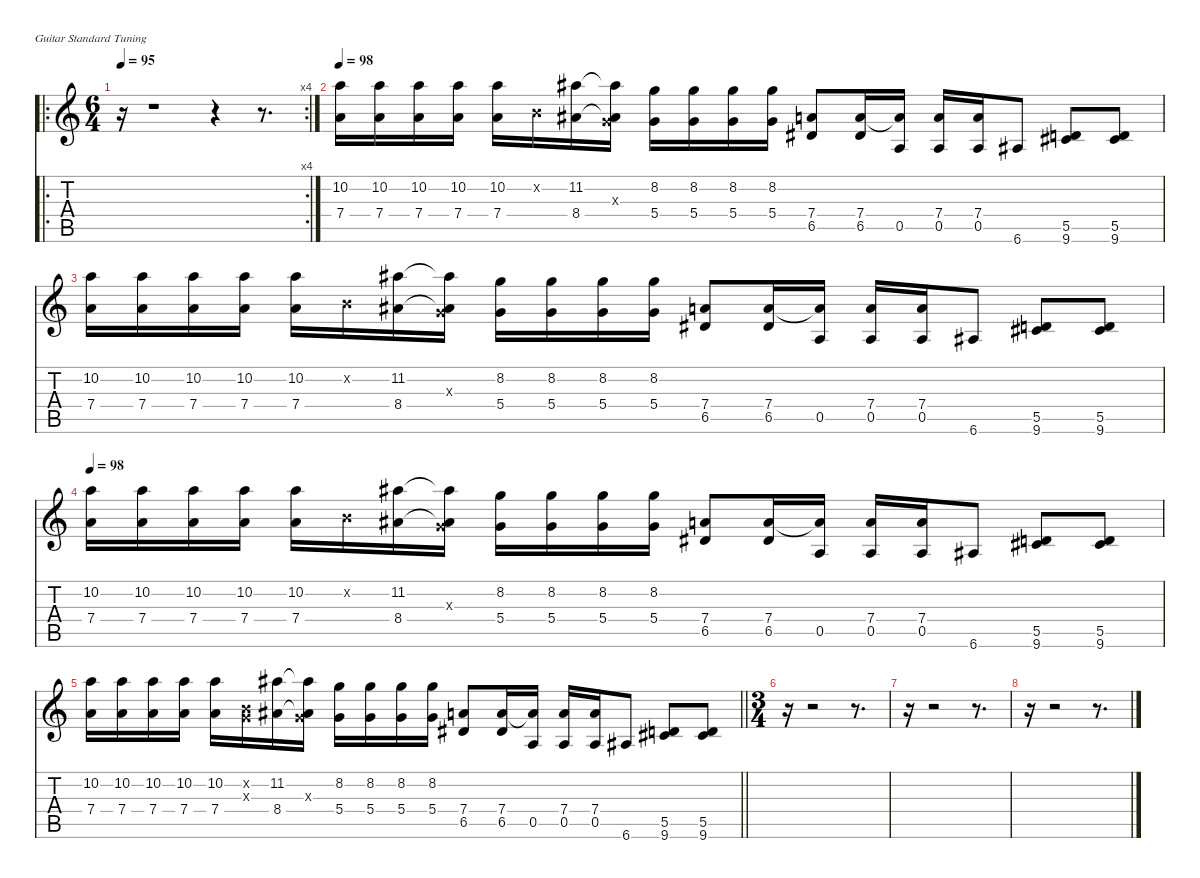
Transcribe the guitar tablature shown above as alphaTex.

\defaultSystemsLayout 4
\hideDynamics
\bracketExtendMode nobrackets
\singleTrackTrackNamePolicy hidden
\multiTrackTrackNamePolicy hidden
\firstSystemTrackNameMode fullname
\firstSystemTrackNameOrientation horizontal
\otherSystemsTrackNameOrientation horizontal
\track ("Rhythem Guitar" "od.guit.") {instrument overdrivenguitar}
\staff {score tabs}
\tuning (E4 B3 G3 D3 A2 E2)
\ro
\rc 4
\ts (6 4)
\tempo 95
\clef g2
\ks c
r.16{dy mf beam Down} r.1{beam Down} r.4{beam Down} r.8{d beam Down} |
\tempo 98
(10.2 7.4).16{beam Down} (10.2 7.4).16{beam Down} (10.2 7.4).16{beam Down} (10.2 7.4).16{beam Down} (10.2 7.4).16{dy f beam Down} 0.2{x}.16{beam Down} (11.2{acc #} 8.4{acc #}).16{dy mf beam Down} (11.2{t acc #} 0.3{x} 8.4{t acc #}).16{dy f beam Down} (8.2 5.4).16{dy mf beam Down} (8.2 5.4).16{beam Down} (8.2 5.4).16{beam Down} (8.2 5.4).16{beam Down} (7.4 6.5{acc #}).8{beam Up} (7.4 6.5{acc #}).16{beam Up} (7.4{t} 0.5).16{dy f beam Up} (7.4 0.5).16{dy mf beam Up} (7.4 0.5).16{beam Up} 6.6{acc #}.8{beam Up} (5.5 9.6{acc #}).8{beam Up} (5.5 9.6{acc #}).8{beam Up} |
(10.2 7.4).16{beam Down} (10.2 7.4).16{beam Down} (10.2 7.4).16{beam Down} (10.2 7.4).16{beam Down} (10.2 7.4).16{dy f beam Down} 0.2{x}.16{beam Down} (11.2{acc #} 8.4{acc #}).16{dy mf beam Down} (11.2{t acc #} 0.3{x} 8.4{t acc #}).16{dy f beam Down} (8.2 5.4).16{dy mf beam Down} (8.2 5.4).16{beam Down} (8.2 5.4).16{beam Down} (8.2 5.4).16{beam Down} (7.4 6.5{acc #}).8{beam Up} (7.4 6.5{acc #}).16{beam Up} (7.4{t} 0.5).16{dy f beam Up} (7.4 0.5).16{dy mf beam Up} (7.4 0.5).16{beam Up} 6.6{acc #}.8{beam Up} (5.5 9.6{acc #}).8{beam Up} (5.5 9.6{acc #}).8{beam Up} |
\tempo 98
(10.2 7.4).16{beam Down} (10.2 7.4).16{beam Down} (10.2 7.4).16{beam Down} (10.2 7.4).16{beam Down} (10.2 7.4).16{dy f beam Down} 0.2{x}.16{beam Down} (11.2{acc #} 8.4{acc #}).16{dy mf beam Down} (11.2{t acc #} 0.3{x} 8.4{t acc #}).16{dy f beam Down} (8.2 5.4).16{dy mf beam Down} (8.2 5.4).16{beam Down} (8.2 5.4).16{beam Down} (8.2 5.4).16{beam Down} (7.4 6.5{acc #}).8{beam Up} (7.4 6.5{acc #}).16{beam Up} (7.4{t} 0.5).16{dy f beam Up} (7.4 0.5).16{dy mf beam Up} (7.4 0.5).16{beam Up} 6.6{acc #}.8{beam Up} (5.5 9.6{acc #}).8{beam Up} (5.5 9.6{acc #}).8{beam Up} |
\barLineRight lightlight
(10.2 7.4).16{beam Down} (10.2 7.4).16{beam Down} (10.2 7.4).16{beam Down} (10.2 7.4).16{beam Down} (10.2 7.4).16{dy f beam Down} (0.2{x} 0.3{x}).16{beam Down} (11.2{acc #} 8.4{acc #}).16{dy mf beam Down} (11.2{t acc #} 0.3{x} 8.4{t acc #}).16{dy f beam Down} (8.2 5.4).16{dy mf beam Down} (8.2 5.4).16{beam Down} (8.2 5.4).16{beam Down} (8.2 5.4).16{beam Down} (7.4 6.5{acc #}).8{beam Up} (7.4 6.5{acc #}).16{beam Up} (7.4{t} 0.5).16{dy f beam Up} (7.4 0.5).16{dy mf beam Up} (7.4 0.5).16{beam Up} 6.6{acc #}.8{beam Up} (5.5 9.6{acc #}).8{beam Up} (5.5 9.6{acc #}).8{beam Up} |
\ts (3 4)
\beaming (8 2 2 2)
r.16{beam Down} r.2{beam Down} r.8{d beam Down} |
r.16{beam Down} r.2{beam Down} r.8{d beam Down} |
r.16{beam Down} r.2{beam Down} r.8{d beam Down}
